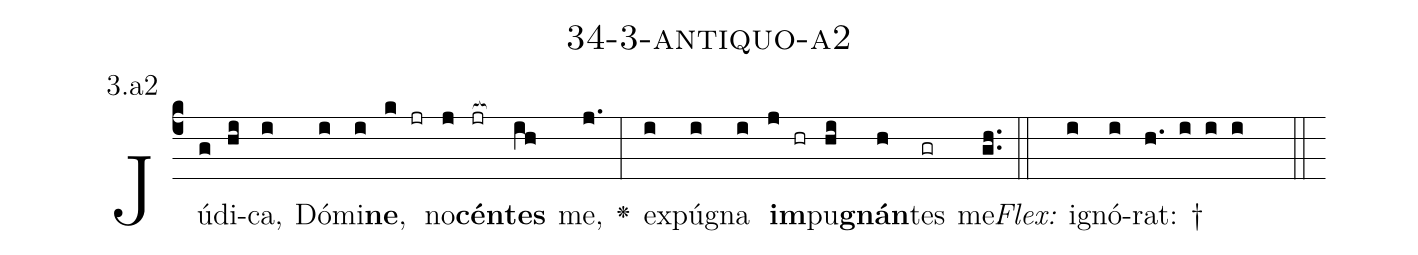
name: 34-3-antiquo-a2;
annotation: 3.a2;
%%
(c4)Jú(g)di(hi)ca,(i) Dó(i)mi(i)<b>ne</b>,(k jr) no(j)<b>cén</b>(jr[ocb:1{])<b>tes</b>(ih[ocb:0}]) me,(j.) <v>\greheightstar</v>(:) ex(i)pú(i)gna(i) <b>im</b>(j hr)pu(hi)<b>gnán</b>(h)tes(gr) me.(gh..) (::)
<i>Flex:</i>()  i(i)gnó(i)rat: †(h. i i i  ::)

%E(i) u(i) o(j) u(hi) a(h) e.(gh..) (::)
